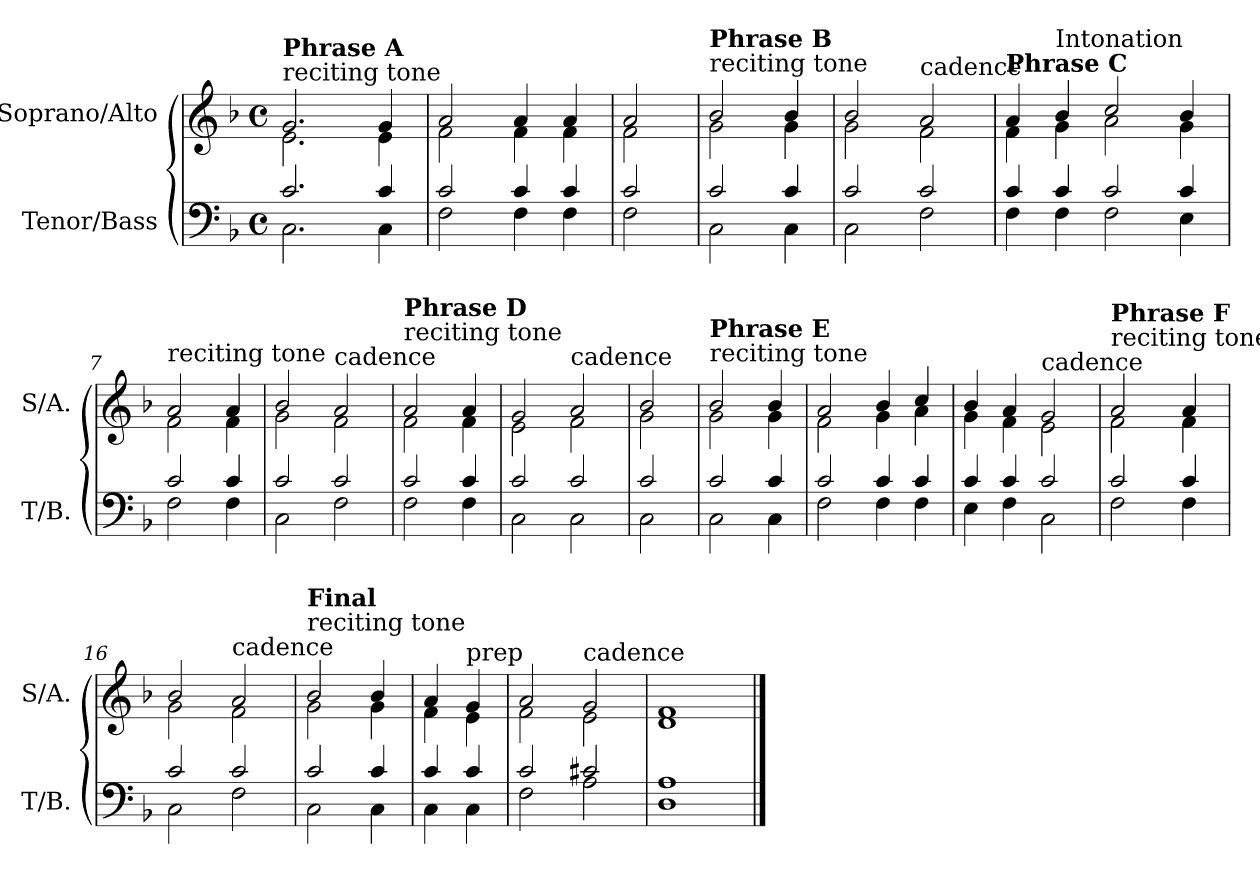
**kern	**kern
*part2	*part1
*staff2	*staff1
*I"Tenor/Bass	*I"Soprano/Alto
*I'T/B.	*I'S/A.
*clefF4	*clefG2
*k[b-]	*k[b-]
*M4/4	*M4/4
*met(c)	*met(c)
=1	=1
*^	*^
!	!	!LO:TX:a:t=reciting tone	!
!	!	!LO:TX:a:B:t=Phrase A	!
2.c/	2.C\	2.g/	2.e\
4c/	4C\	4g/	4e\
=2	=2	=2	=2
2c/	2F\	2a/	2f\
4c/	4F\	4a/	4f\
4c/	4F\	4a/	4f\
=3	=3	=3	=3
2c/	2F\	2a/	2f\
!!LO:LB:g=z	!!
=4	=4	=4	=4
!	!	!LO:TX:a:t=reciting tone	!
!	!	!LO:TX:a:B:t=Phrase B	!
2c/	2C\	2b-/	2g\
4c/	4C\	4b-/	4g\
=5	=5	=5	=5
2c/	2C\	2b-/	2g\
!	!	!LO:TX:a:t=cadence	!
2c/	2F\	2a/	2f\
!!LO:LB:g=z	!!
=6	=6	=6	=6
!	!	!LO:TX:a:B:t=Phrase C	!
4c/	4F\	4a/	4f\
!	!	!LO:TX:a:t=Intonation	!
4c/	4F\	4b-/	4g\
2c/	2F\	2cc/	2a\
4c/	4E\	4b-/	4g\
=7	=7	=7	=7
!	!	!LO:TX:a:t=reciting tone	!
2c/	2F\	2a/	2f\
4c/	4F\	4a/	4f\
=8	=8	=8	=8
2c/	2C\	2b-/	2g\
!	!	!LO:TX:a:t=cadence	!
2c/	2F\	2a/	2f\
!!LO:LB:g=z	!!
=9	=9	=9	=9
!	!	!LO:TX:a:t=reciting tone	!
!	!	!LO:TX:a:B:t=Phrase D	!
2c/	2F\	2a/	2f\
4c/	4F\	4a/	4f\
=10	=10	=10	=10
2c/	2C\	2g/	2e\
!	!	!LO:TX:a:t=cadence	!
2c/	2C\	2a/	2f\
=11	=11	=11	=11
2c/	2C\	2b-/	2g\
!!LO:LB:g=z	!!
=12	=12	=12	=12
!	!	!LO:TX:a:t=reciting tone	!
!	!	!LO:TX:a:B:t=Phrase E	!
2c/	2C\	2b-/	2g\
4c/	4C\	4b-/	4g\
=13	=13	=13	=13
2c/	2F\	2a/	2f\
4c/	4F\	4b-/	4g\
4c/	4F\	4cc/	4a\
=14	=14	=14	=14
4c/	4E\	4b-/	4g\
4c/	4F\	4a/	4f\
!	!	!LO:TX:a:t=cadence	!
2c/	2C\	2g/	2e\
!!LO:LB:g=z	!!
=15	=15	=15	=15
!	!	!LO:TX:a:t=reciting tone	!
!	!	!LO:TX:a:B:t=Phrase F	!
2c/	2F\	2a/	2f\
4c/	4F\	4a/	4f\
=16	=16	=16	=16
2c/	2C\	2b-/	2g\
!	!	!LO:TX:a:t=cadence	!
2c/	2F\	2a/	2f\
!!LO:PB:g=z	!!
=17	=17	=17	=17
!	!	!LO:TX:a:t=reciting tone	!
!	!	!LO:TX:a:B:t=Final	!
2c/	2C\	2b-/	2g\
4c/	4C\	4b-/	4g\
=18	=18	=18	=18
4c/	4C\	4a/	4f\
!	!	!LO:TX:a:t=prep	!
4c/	4C\	4g/	4e\
=19	=19	=19	=19
2c/	2F\	2a/	2f\
!	!	!LO:TX:a:t=cadence	!
2c#X/	2A\	2g/	2e\
=20	=20	=20	=20
1A	1D	1f	1d
*v	*v	*	*
*	*v	*v
==	==
*-	*-
